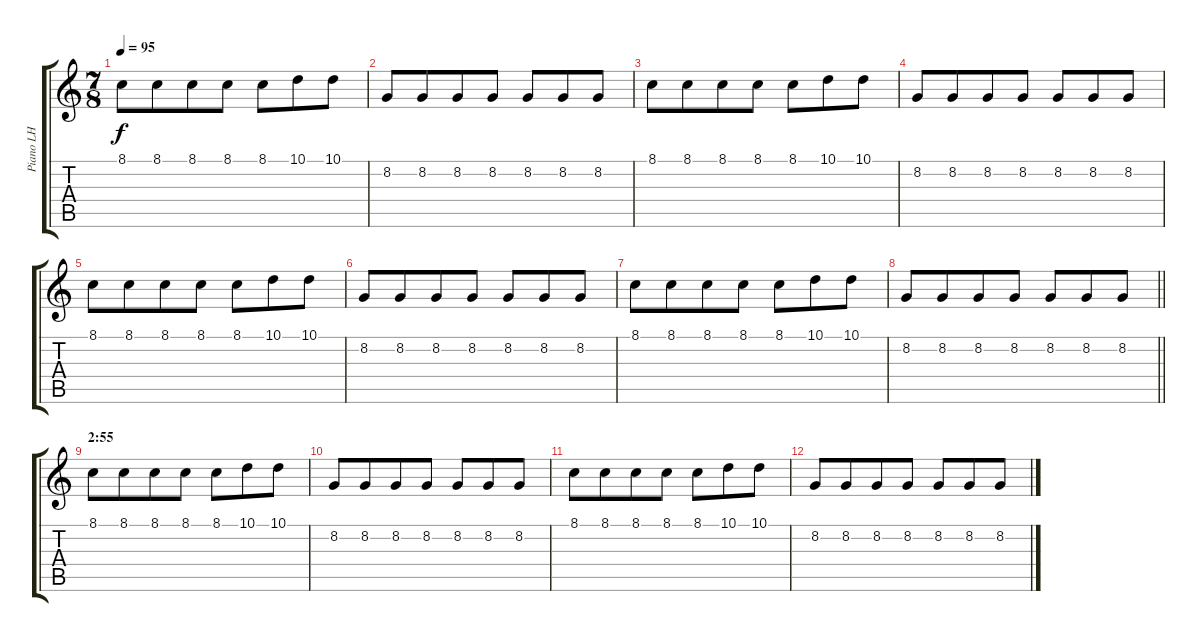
\track ("Piano LH" "Piano LH") {instrument acousticgrandpiano}
\staff {score tabs}
\tuning (E4 B3 G3 D3 A2 E2) {hide}
\ts (7 8)
\tempo 95
\clef g2
\ks c
8.1.8{dy f} 8.1.8 8.1.8 8.1.8 8.1.8 10.1.8 10.1.8 |
8.2.8 8.2.8 8.2.8 8.2.8 8.2.8 8.2.8 8.2.8 |
8.1.8 8.1.8 8.1.8 8.1.8 8.1.8 10.1.8 10.1.8 |
8.2.8 8.2.8 8.2.8 8.2.8 8.2.8 8.2.8 8.2.8 |
8.1.8 8.1.8 8.1.8 8.1.8 8.1.8 10.1.8 10.1.8 |
8.2.8 8.2.8 8.2.8 8.2.8 8.2.8 8.2.8 8.2.8 |
8.1.8 8.1.8 8.1.8 8.1.8 8.1.8 10.1.8 10.1.8 |
\barLineRight lightlight
8.2.8 8.2.8 8.2.8 8.2.8 8.2.8 8.2.8 8.2.8 |
\section ("" "2:55")
8.1.8 8.1.8 8.1.8 8.1.8 8.1.8 10.1.8 10.1.8 |
8.2.8 8.2.8 8.2.8 8.2.8 8.2.8 8.2.8 8.2.8 |
8.1.8 8.1.8 8.1.8 8.1.8 8.1.8 10.1.8 10.1.8 |
8.2.8{volume 2} 8.2.8 8.2.8 8.2.8 8.2.8 8.2.8 8.2.8
